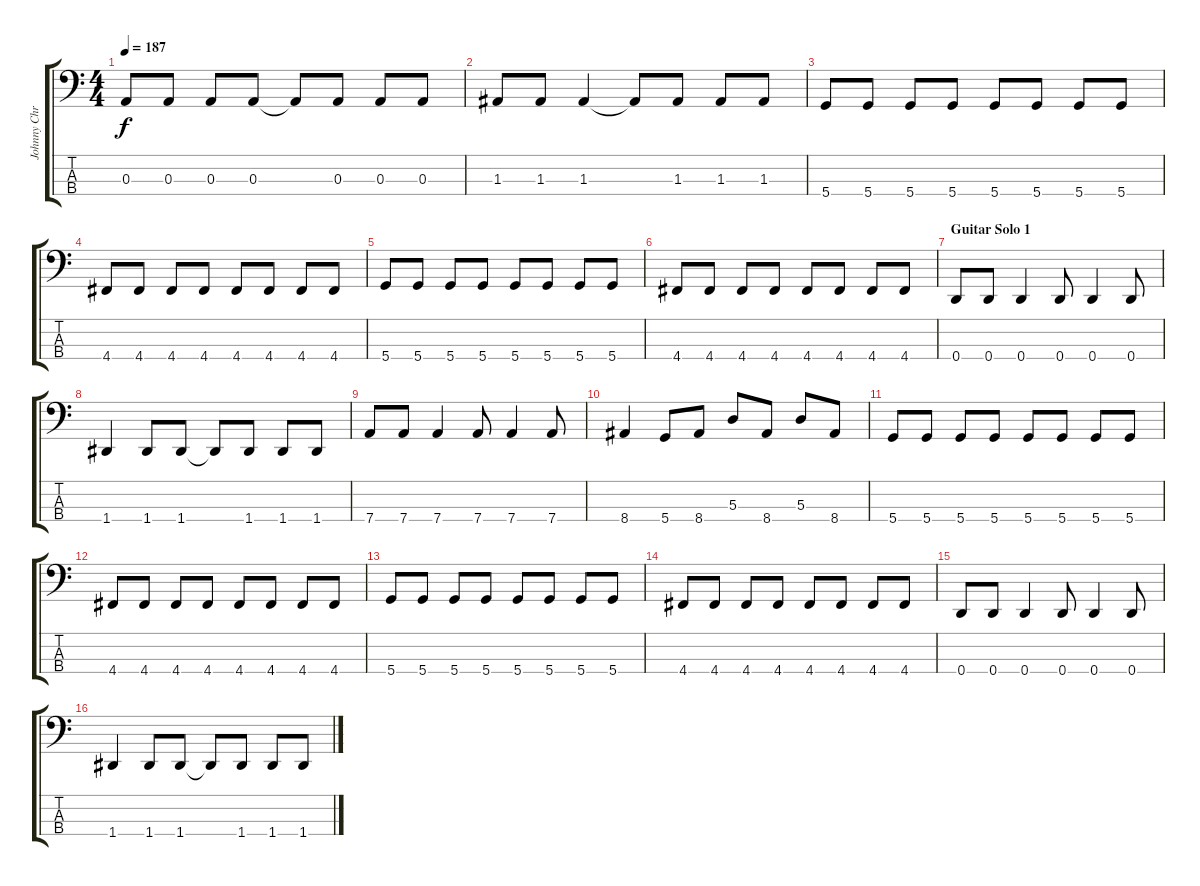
\track ("Johnny Christ (Bass)" "Johnny Chr") {instrument electricbasspick}
\staff {score tabs}
\tuning (G2 D2 A1 D1) {hide}
\ts (4 4)
\tempo 187
\clef f4
\ks c
0.3.8{dy f} 0.3.8 0.3.8 0.3.8 0.3{t}.8 0.3.8 0.3.8 0.3.8 |
1.3.8 1.3.8 1.3.4 1.3{t}.8 1.3.8 1.3.8 1.3.8 |
5.4.8 5.4.8 5.4.8 5.4.8 5.4.8 5.4.8 5.4.8 5.4.8 |
4.4.8 4.4.8 4.4.8 4.4.8 4.4.8 4.4.8 4.4.8 4.4.8 |
5.4.8 5.4.8 5.4.8 5.4.8 5.4.8 5.4.8 5.4.8 5.4.8 |
4.4.8 4.4.8 4.4.8 4.4.8 4.4.8 4.4.8 4.4.8 4.4.8 |
\section ("" "Guitar Solo 1")
0.4.8 0.4.8 0.4.4 0.4.8 0.4.4 0.4.8 |
1.4.4 1.4.8 1.4.8 1.4{t}.8 1.4.8 1.4.8 1.4.8 |
7.4.8 7.4.8 7.4.4 7.4.8 7.4.4 7.4.8 |
8.4.4 5.4.8 8.4.8 5.3.8 8.4.8 5.3.8 8.4.8 |
5.4.8 5.4.8 5.4.8 5.4.8 5.4.8 5.4.8 5.4.8 5.4.8 |
4.4.8 4.4.8 4.4.8 4.4.8 4.4.8 4.4.8 4.4.8 4.4.8 |
5.4.8 5.4.8 5.4.8 5.4.8 5.4.8 5.4.8 5.4.8 5.4.8 |
4.4.8 4.4.8 4.4.8 4.4.8 4.4.8 4.4.8 4.4.8 4.4.8 |
0.4.8 0.4.8 0.4.4 0.4.8 0.4.4 0.4.8 |
1.4.4 1.4.8 1.4.8 1.4{t}.8 1.4.8 1.4.8 1.4.8
